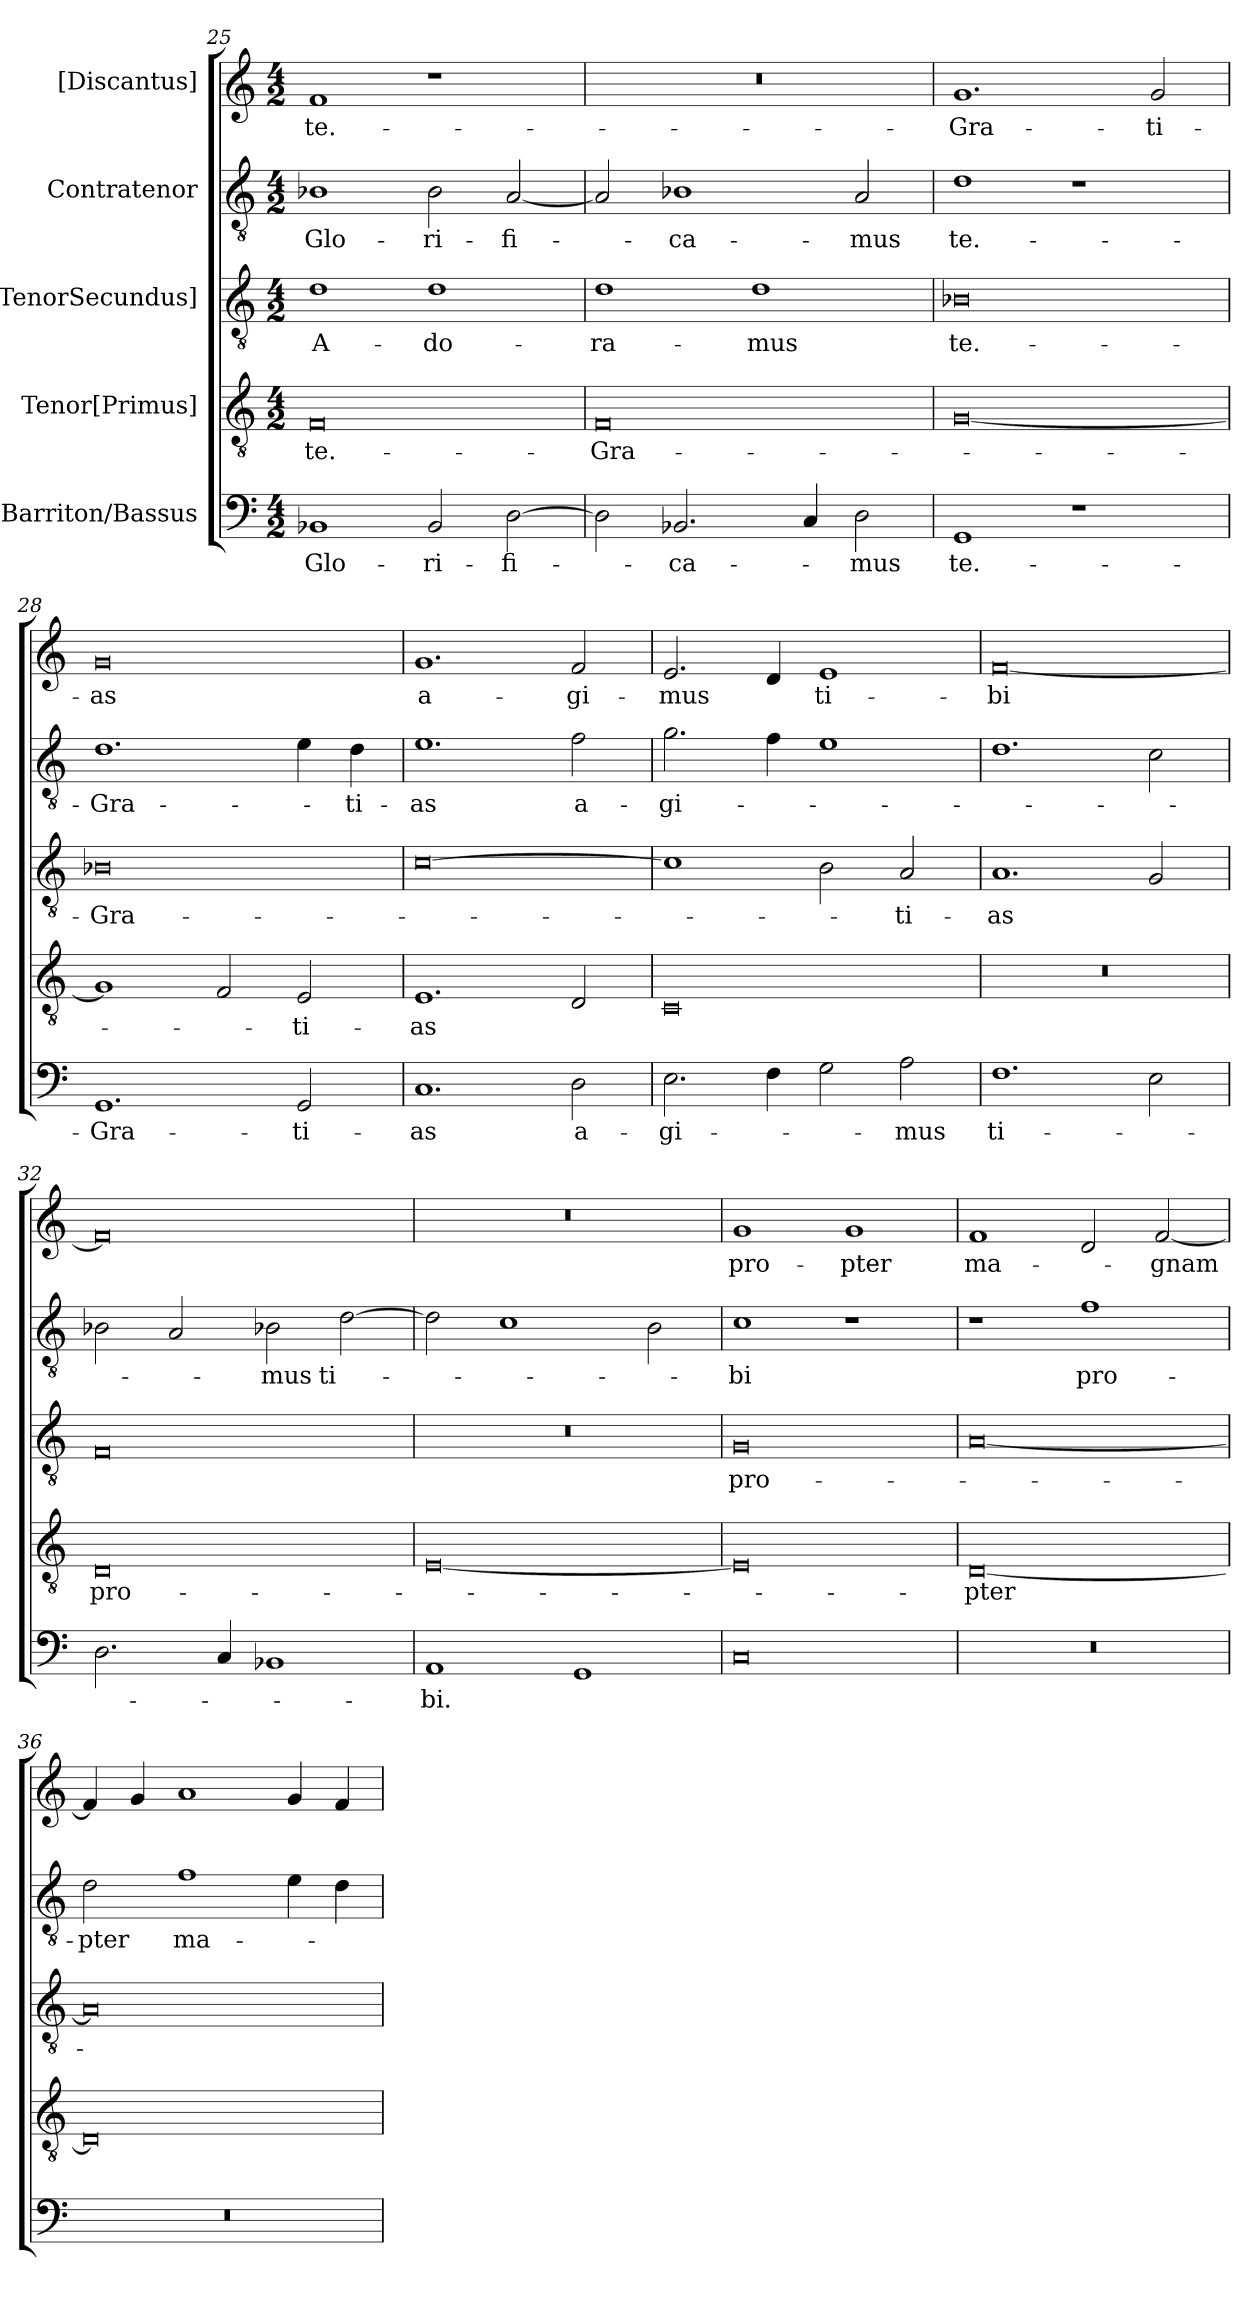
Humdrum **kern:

**kern	**text	**kern	**text	**kern	**text	**kern	**text	**kern	**text
*part5	*part5	*part4	*part4	*part3	*part3	*part2	*part2	*part1	*part1
*staff5	*staff5	*staff4	*staff4	*staff3	*staff3	*staff2	*staff2	*staff1	*staff1
*I"Barriton/Bassus	*	*I"Tenor[Primus]	*	*I"[TenorSecundus]	*	*I"Contratenor	*	*I"[Discantus]	*
*clefF4	*	*clefGv2	*	*clefGv2	*	*clefGv2	*	*clefG2	*
*k[]	*	*k[]	*	*k[]	*	*k[]	*	*k[]	*
*M4/2	*	*M4/2	*	*M4/2	*	*M4/2	*	*M4/2	*
=25	=25	=25	=25	=25	=25	=25	=25	=25	=25
1BB-X/	Glo-	0F/	te.-	1d\	A-	1B-X\	Glo-	1f/	te.-
2BB-/	-ri-	.	.	1d\	-do-	2B-\	-ri-	1r	.
[2D\	-fi-	.	.	.	.	[2A/	-fi-	.	.
=26	=26	=26	=26	=26	=26	=26	=26	=26	=26
2D\]	.	0F/	Gra-	1d\	-ra-	2A/]	.	0r	.
2.BB-X/	-ca-	.	.	.	.	1B-X\	-ca-	.	.
.	.	.	.	1d\	-mus	.	.	.	.
4C/	.	.	.	.	.	.	.	.	.
2D\	-mus	.	.	.	.	2A/	-mus	.	.
=27	=27	=27	=27	=27	=27	=27	=27	=27	=27
1GG/	te.-	[0G/	.	0B-X\	te.-	1d\	te.-	1.g/	Gra-
1r	.	.	.	.	.	1r	.	.	.
.	.	.	.	.	.	.	.	2g/	-ti-
=28	=28	=28	=28	=28	=28	=28	=28	=28	=28
1.GG/	Gra-	1G/]	.	0B-X\	Gra-	1.d\	Gra-	0g/	-as
.	.	2F/	.	.	.	.	.	.	.
2GG/	-ti-	2E/	-ti-	.	.	4e\	.	.	.
.	.	.	.	.	.	4d\	-ti-	.	.
=29	=29	=29	=29	=29	=29	=29	=29	=29	=29
1.C/	-as	1.E/	-as	[0c\	.	1.e\	-as	1.g/	a-
2D\	a-	2D/	.	.	.	2f\	a-	2f/	-gi-
=30	=30	=30	=30	=30	=30	=30	=30	=30	=30
2.E\	-gi-	0C/	.	1c\]	.	2.g\	-gi-	2.e/	-mus
4F\	.	.	.	.	.	4f\	.	4d/	.
2G\	.	.	.	2B\	.	1e\	.	1e/	ti-
2A\	-mus	.	.	2A/	-ti-	.	.	.	.
=31	=31	=31	=31	=31	=31	=31	=31	=31	=31
1.F\	ti-	0r	.	1.A/	-as	1.d\	.	[0f/	-bi
2E\	.	.	.	2G/	.	2c\	.	.	.
=32	=32	=32	=32	=32	=32	=32	=32	=32	=32
2.D\	.	0D/	pro-	0F/	.	2B-X\	.	0f/]	.
.	.	.	.	.	.	2A/	.	.	.
4C/	.	.	.	.	.	.	.	.	.
1BB-X/	.	.	.	.	.	2B-X\	-mus	.	.
.	.	.	.	.	.	[2d\	ti-	.	.
=33	=33	=33	=33	=33	=33	=33	=33	=33	=33
1AA/	-bi.	[0E/	.	0r	.	2d\]	.	0r	.
.	.	.	.	.	.	1c\	.	.	.
1GG/	.	.	.	.	.	.	.	.	.
.	.	.	.	.	.	2B\	.	.	.
=34	=34	=34	=34	=34	=34	=34	=34	=34	=34
0C/	.	0E/]	.	0G/	pro-	1c\	-bi	1g/	pro-
.	.	.	.	.	.	1r	.	1g/	-pter
=35	=35	=35	=35	=35	=35	=35	=35	=35	=35
0r	.	[0D/	-pter	[0A/	.	1r	.	1f/	ma-
.	.	.	.	.	.	1f\	pro-	2d/	.
.	.	.	.	.	.	.	.	[2f/	-gnam
=36	=36	=36	=36	=36	=36	=36	=36	=36	=36
0r	.	0D/]	.	0A/]	.	2d\	-pter	4f/]	.
.	.	.	.	.	.	.	.	4g/	.
.	.	.	.	.	.	1f\	ma-	1a/	.
.	.	.	.	.	.	4e\	.	4g/	.
.	.	.	.	.	.	4d\	.	4f/	.
=	=	=	=	=	=	=	=	=	=
*-	*-	*-	*-	*-	*-	*-	*-	*-	*-
